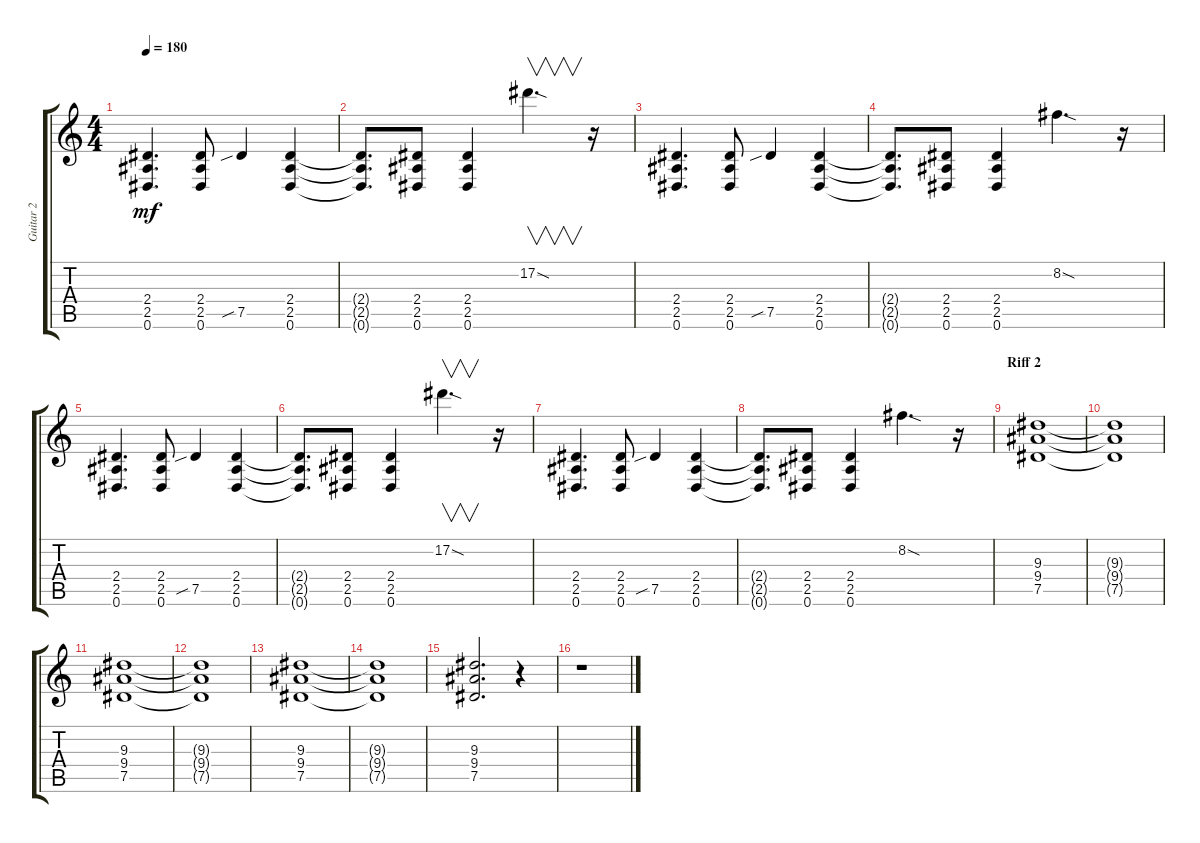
\track ("Guitar 2" "Guitar 2") {instrument distortionguitar}
\staff {score tabs}
\tuning (Eb4 Bb3 Gb3 Db3 Ab2 Eb2) {hide}
\ts (4 4)
\tempo 180
\clef g2
\ks c
(2.4 2.5 0.6).4{d dy mf} (2.4 2.5 0.6).8 7.5{sib}.4 (2.4 2.5 0.6).4 |
(2.4{t} 2.5{t} 0.6{t}).8{d} (2.4 2.5 0.6).8 (2.4 2.5 0.6).4 17.2{sod}.4{v d} r.16 |
(2.4 2.5 0.6).4{d} (2.4 2.5 0.6).8 7.5{sib}.4 (2.4 2.5 0.6).4 |
(2.4{t} 2.5{t} 0.6{t}).8{d} (2.4 2.5 0.6).8 (2.4 2.5 0.6).4 8.2{sod}.4{d} r.16 |
(2.4 2.5 0.6).4{d} (2.4 2.5 0.6).8 7.5{sib}.4 (2.4 2.5 0.6).4 |
(2.4{t} 2.5{t} 0.6{t}).8{d} (2.4 2.5 0.6).8 (2.4 2.5 0.6).4 17.2{sod}.4{v d} r.16 |
(2.4 2.5 0.6).4{d} (2.4 2.5 0.6).8 7.5{sib}.4 (2.4 2.5 0.6).4 |
(2.4{t} 2.5{t} 0.6{t}).8{d} (2.4 2.5 0.6).8 (2.4 2.5 0.6).4 8.2{sod}.4{d} r.16 |
\section ("" "Riff 2")
(9.3 9.4 7.5).1 |
(9.3{t} 9.4{t} 7.5{t}).1 |
(9.3 9.4 7.5).1 |
(9.3{t} 9.4{t} 7.5{t}).1 |
(9.3 9.4 7.5).1 |
(9.3{t} 9.4{t} 7.5{t}).1 |
(9.3 9.4 7.5).2{d} r.4 |
r.1
